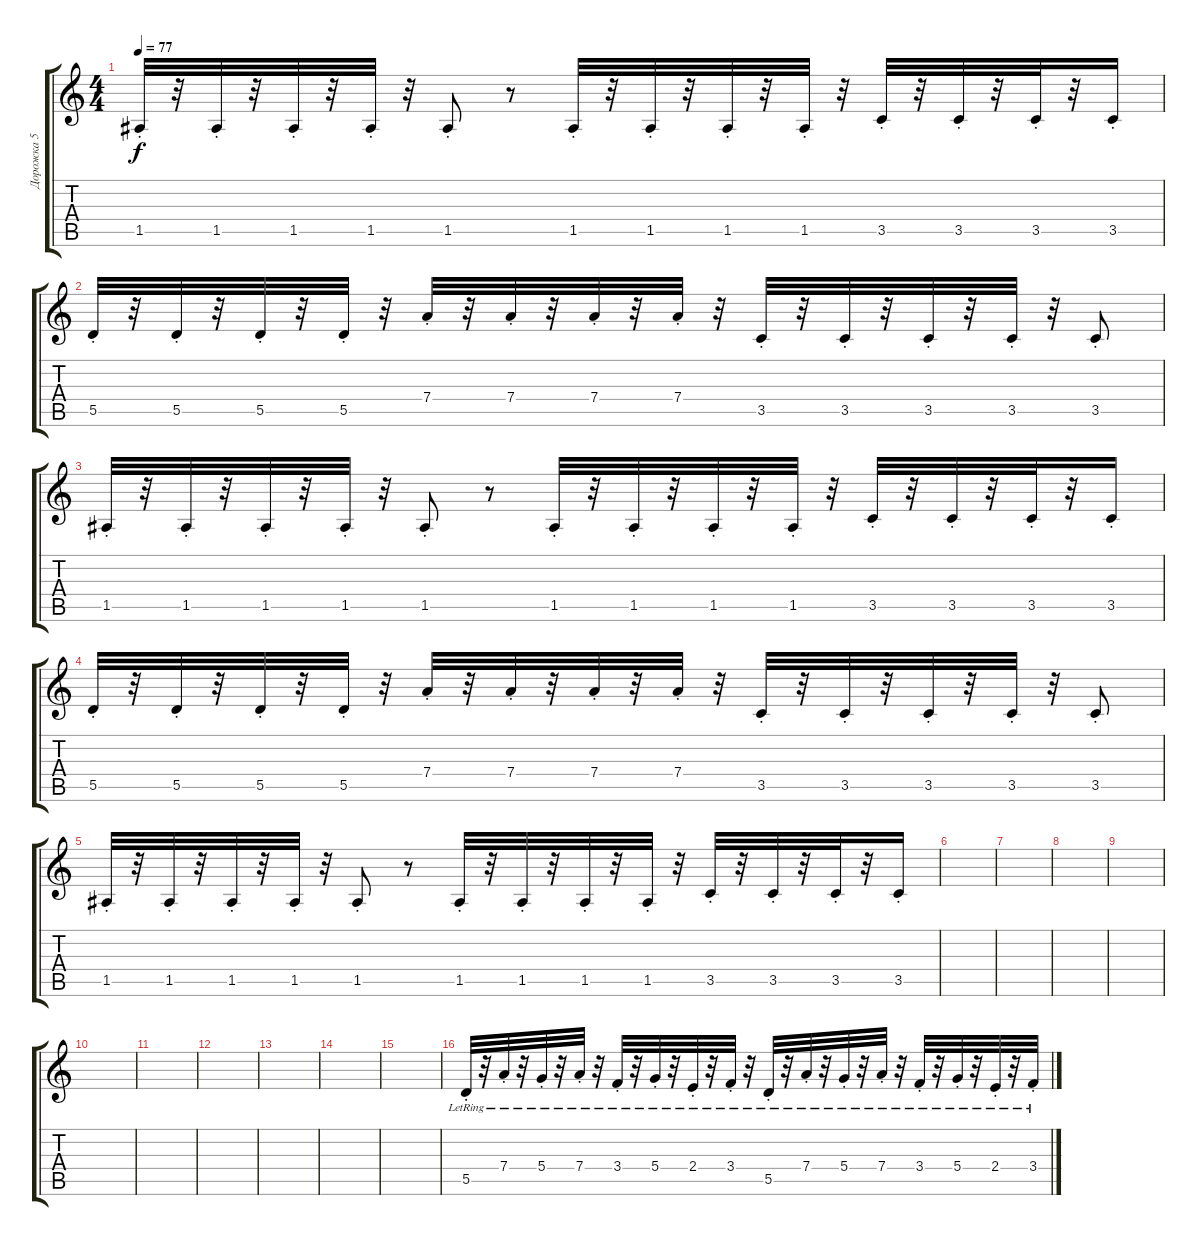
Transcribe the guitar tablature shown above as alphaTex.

\track ("Дорожка 5" "Дорожка 5") {instrument distortionguitar}
\staff {score tabs}
\tuning (E4 B3 G3 D3 A2 E2) {hide}
\ts (4 4)
\tempo 77
\clef g2
\ks c
1.5{st}.32{dy f} r.32 1.5{st}.32 r.32 1.5{st}.32 r.32 1.5{st}.32 r.32 1.5{st}.8 r.8 1.5{st}.32 r.32 1.5{st}.32 r.32 1.5{st}.32 r.32 1.5{st}.32 r.32 3.5{st}.32 r.32 3.5{st}.32 r.32 3.5{st}.32 r.32 3.5{st}.16 |
5.5{st}.32 r.32 5.5{st}.32 r.32 5.5{st}.32 r.32 5.5{st}.32 r.32 7.4{st}.32 r.32 7.4{st}.32 r.32 7.4{st}.32 r.32 7.4{st}.32 r.32 3.5{st}.32 r.32 3.5{st}.32 r.32 3.5{st}.32 r.32 3.5{st}.32 r.32 3.5{st}.8 |
1.5{st}.32 r.32 1.5{st}.32 r.32 1.5{st}.32 r.32 1.5{st}.32 r.32 1.5{st}.8 r.8 1.5{st}.32 r.32 1.5{st}.32 r.32 1.5{st}.32 r.32 1.5{st}.32 r.32 3.5{st}.32 r.32 3.5{st}.32 r.32 3.5{st}.32 r.32 3.5{st}.16 |
5.5{st}.32 r.32 5.5{st}.32 r.32 5.5{st}.32 r.32 5.5{st}.32 r.32 7.4{st}.32 r.32 7.4{st}.32 r.32 7.4{st}.32 r.32 7.4{st}.32 r.32 3.5{st}.32 r.32 3.5{st}.32 r.32 3.5{st}.32 r.32 3.5{st}.32 r.32 3.5{st}.8 |
1.5{st}.32 r.32 1.5{st}.32 r.32 1.5{st}.32 r.32 1.5{st}.32 r.32 1.5{st}.8 r.8 1.5{st}.32 r.32 1.5{st}.32 r.32 1.5{st}.32 r.32 1.5{st}.32 r.32 3.5{st}.32 r.32 3.5{st}.32 r.32 3.5{st}.32 r.32 3.5{st}.16 |
|
|
|
|
|
|
|
|
|
|
5.5{st lr}.32{volume 13 instrument distortionguitar} r.32 7.4{st lr}.32 r.32 5.4{st lr}.32 r.32 7.4{st lr}.32 r.32 3.4{st lr}.32 r.32 5.4{st lr}.32 r.32 2.4{st lr}.32 r.32 3.4{st lr}.32 r.32 5.5{st lr}.32 r.32 7.4{st lr}.32 r.32 5.4{st lr}.32 r.32 7.4{st lr}.32 r.32 3.4{st lr}.32 r.32 5.4{st lr}.32 r.32 2.4{st lr}.32 r.32 3.4{st lr}.32
